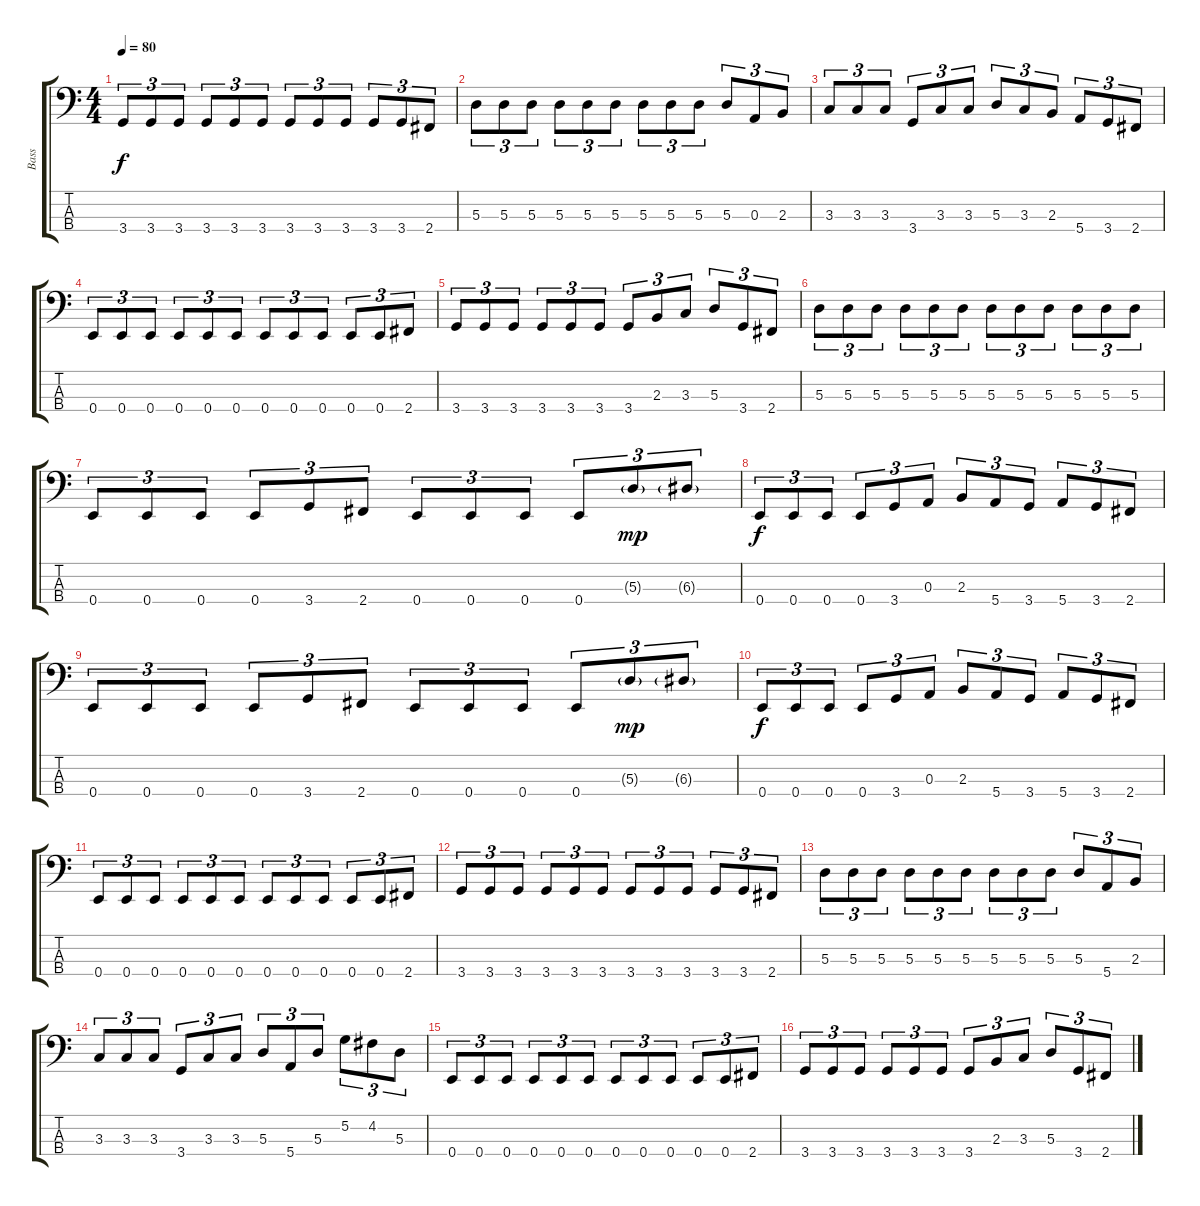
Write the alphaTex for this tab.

\track ("Bass" "Bass") {instrument electricbasspick}
\staff {score tabs}
\tuning (G2 D2 A1 E1) {hide}
\ts (4 4)
\tempo 80
\clef f4
\ks c
3.4.8{tu (3 2) dy f} 3.4.8{tu (3 2)} 3.4.8{tu (3 2)} 3.4.8{tu (3 2)} 3.4.8{tu (3 2)} 3.4.8{tu (3 2)} 3.4.8{tu (3 2)} 3.4.8{tu (3 2)} 3.4.8{tu (3 2)} 3.4.8{tu (3 2)} 3.4.8{tu (3 2)} 2.4.8{tu (3 2)} |
5.3.8{tu (3 2)} 5.3.8{tu (3 2)} 5.3.8{tu (3 2)} 5.3.8{tu (3 2)} 5.3.8{tu (3 2)} 5.3.8{tu (3 2)} 5.3.8{tu (3 2)} 5.3.8{tu (3 2)} 5.3.8{tu (3 2)} 5.3.8{tu (3 2)} 0.3.8{tu (3 2)} 2.3.8{tu (3 2)} |
3.3.8{tu (3 2)} 3.3.8{tu (3 2)} 3.3.8{tu (3 2)} 3.4.8{tu (3 2)} 3.3.8{tu (3 2)} 3.3.8{tu (3 2)} 5.3.8{tu (3 2)} 3.3.8{tu (3 2)} 2.3.8{tu (3 2)} 5.4.8{tu (3 2)} 3.4.8{tu (3 2)} 2.4.8{tu (3 2)} |
0.4.8{tu (3 2)} 0.4.8{tu (3 2)} 0.4.8{tu (3 2)} 0.4.8{tu (3 2)} 0.4.8{tu (3 2)} 0.4.8{tu (3 2)} 0.4.8{tu (3 2)} 0.4.8{tu (3 2)} 0.4.8{tu (3 2)} 0.4.8{tu (3 2)} 0.4.8{tu (3 2)} 2.4.8{tu (3 2)} |
3.4.8{tu (3 2)} 3.4.8{tu (3 2)} 3.4.8{tu (3 2)} 3.4.8{tu (3 2)} 3.4.8{tu (3 2)} 3.4.8{tu (3 2)} 3.4.8{tu (3 2)} 2.3.8{tu (3 2)} 3.3.8{tu (3 2)} 5.3.8{tu (3 2)} 3.4.8{tu (3 2)} 2.4.8{tu (3 2)} |
5.3.8{tu (3 2)} 5.3.8{tu (3 2)} 5.3.8{tu (3 2)} 5.3.8{tu (3 2)} 5.3.8{tu (3 2)} 5.3.8{tu (3 2)} 5.3.8{tu (3 2)} 5.3.8{tu (3 2)} 5.3.8{tu (3 2)} 5.3.8{tu (3 2)} 5.3.8{tu (3 2)} 5.3.8{tu (3 2)} |
0.4.8{tu (3 2)} 0.4.8{tu (3 2)} 0.4.8{tu (3 2)} 0.4.8{tu (3 2)} 3.4.8{tu (3 2)} 2.4.8{tu (3 2)} 0.4.8{tu (3 2)} 0.4.8{tu (3 2)} 0.4.8{tu (3 2)} 0.4.8{tu (3 2)} 5.3{g}.8{tu (3 2) dy mp} 6.3{g}.8{tu (3 2)} |
0.4.8{tu (3 2) dy f} 0.4.8{tu (3 2)} 0.4.8{tu (3 2)} 0.4.8{tu (3 2)} 3.4.8{tu (3 2)} 0.3.8{tu (3 2)} 2.3.8{tu (3 2)} 5.4.8{tu (3 2)} 3.4.8{tu (3 2)} 5.4.8{tu (3 2)} 3.4.8{tu (3 2)} 2.4.8{tu (3 2)} |
0.4.8{tu (3 2)} 0.4.8{tu (3 2)} 0.4.8{tu (3 2)} 0.4.8{tu (3 2)} 3.4.8{tu (3 2)} 2.4.8{tu (3 2)} 0.4.8{tu (3 2)} 0.4.8{tu (3 2)} 0.4.8{tu (3 2)} 0.4.8{tu (3 2)} 5.3{g}.8{tu (3 2) dy mp} 6.3{g}.8{tu (3 2)} |
0.4.8{tu (3 2) dy f} 0.4.8{tu (3 2)} 0.4.8{tu (3 2)} 0.4.8{tu (3 2)} 3.4.8{tu (3 2)} 0.3.8{tu (3 2)} 2.3.8{tu (3 2)} 5.4.8{tu (3 2)} 3.4.8{tu (3 2)} 5.4.8{tu (3 2)} 3.4.8{tu (3 2)} 2.4.8{tu (3 2)} |
0.4.8{tu (3 2)} 0.4.8{tu (3 2)} 0.4.8{tu (3 2)} 0.4.8{tu (3 2)} 0.4.8{tu (3 2)} 0.4.8{tu (3 2)} 0.4.8{tu (3 2)} 0.4.8{tu (3 2)} 0.4.8{tu (3 2)} 0.4.8{tu (3 2)} 0.4.8{tu (3 2)} 2.4.8{tu (3 2)} |
3.4.8{tu (3 2)} 3.4.8{tu (3 2)} 3.4.8{tu (3 2)} 3.4.8{tu (3 2)} 3.4.8{tu (3 2)} 3.4.8{tu (3 2)} 3.4.8{tu (3 2)} 3.4.8{tu (3 2)} 3.4.8{tu (3 2)} 3.4.8{tu (3 2)} 3.4.8{tu (3 2)} 2.4.8{tu (3 2)} |
5.3.8{tu (3 2)} 5.3.8{tu (3 2)} 5.3.8{tu (3 2)} 5.3.8{tu (3 2)} 5.3.8{tu (3 2)} 5.3.8{tu (3 2)} 5.3.8{tu (3 2)} 5.3.8{tu (3 2)} 5.3.8{tu (3 2)} 5.3.8{tu (3 2)} 5.4.8{tu (3 2)} 2.3.8{tu (3 2)} |
3.3.8{tu (3 2)} 3.3.8{tu (3 2)} 3.3.8{tu (3 2)} 3.4.8{tu (3 2)} 3.3.8{tu (3 2)} 3.3.8{tu (3 2)} 5.3.8{tu (3 2)} 5.4.8{tu (3 2)} 5.3.8{tu (3 2)} 5.2.8{tu (3 2)} 4.2.8{tu (3 2)} 5.3.8{tu (3 2)} |
0.4.8{tu (3 2)} 0.4.8{tu (3 2)} 0.4.8{tu (3 2)} 0.4.8{tu (3 2)} 0.4.8{tu (3 2)} 0.4.8{tu (3 2)} 0.4.8{tu (3 2)} 0.4.8{tu (3 2)} 0.4.8{tu (3 2)} 0.4.8{tu (3 2)} 0.4.8{tu (3 2)} 2.4.8{tu (3 2)} |
3.4.8{tu (3 2)} 3.4.8{tu (3 2)} 3.4.8{tu (3 2)} 3.4.8{tu (3 2)} 3.4.8{tu (3 2)} 3.4.8{tu (3 2)} 3.4.8{tu (3 2)} 2.3.8{tu (3 2)} 3.3.8{tu (3 2)} 5.3.8{tu (3 2)} 3.4.8{tu (3 2)} 2.4.8{tu (3 2)}
